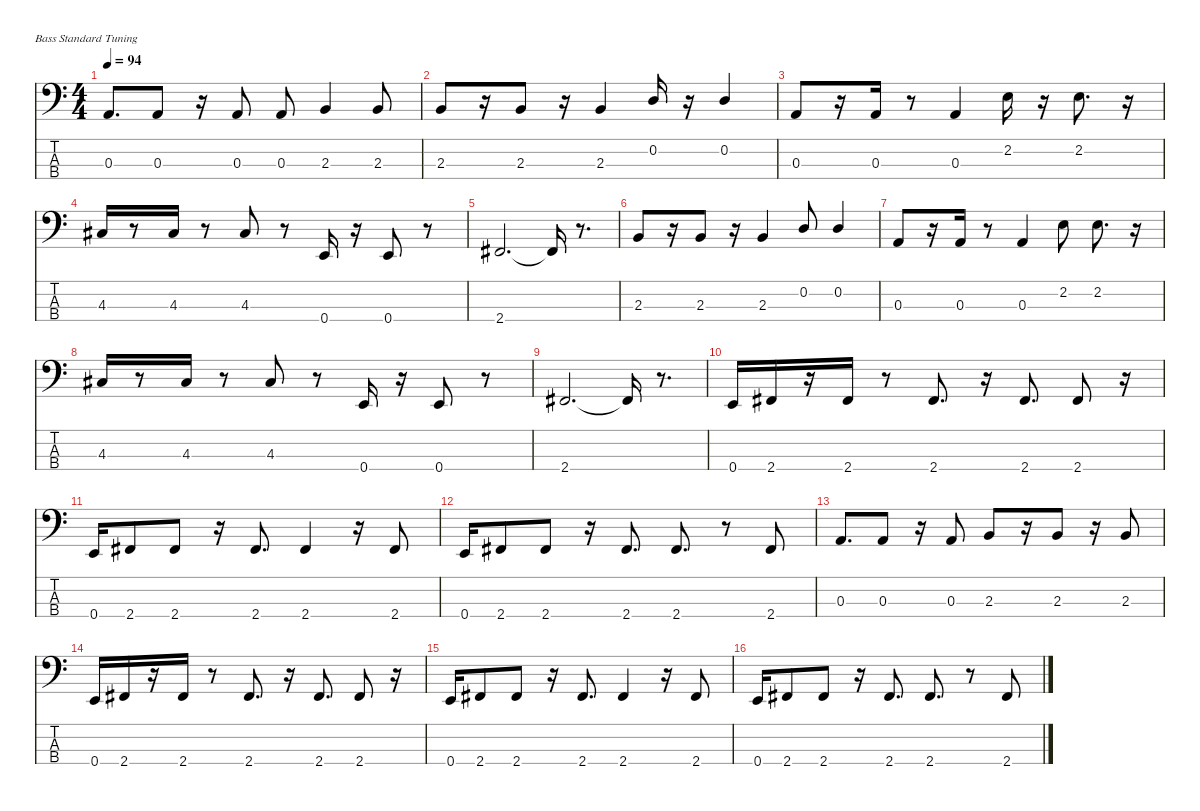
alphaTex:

\defaultSystemsLayout 4
\hideDynamics
\bracketExtendMode nobrackets
\singleTrackTrackNamePolicy hidden
\multiTrackTrackNamePolicy hidden
\otherSystemsTrackNameOrientation horizontal
\track ("bass" "el.bs.") {instrument electricbasspick}
\staff {score tabs}
\tuning (G2 D2 A1 E1)
\ts (4 4)
\tempo 94
\clef f4
\ks c
0.3.8{d dy mf beam Up} 0.3.8{beam Up} r.16{beam Up} 0.3.8{beam Up} 0.3.8{dy mp beam Up} 2.3.4{dy mf beam Up} 2.3.8{beam Up} |
2.3.8{beam Up} r.16{beam Up} 2.3.8{beam Up} r.16{beam Up} 2.3.4{beam Up} 0.2.16{beam Up} r.16{beam Up} 0.2.4{beam Up} |
0.3.8{beam Up} r.16{beam Up} 0.3.16{beam Up} r.8{beam Up} 0.3.4{beam Up} 2.2.16{beam Down} r.16{beam Down} 2.2.8{d beam Down} r.16{beam Down} |
4.3{acc #}.16{beam Up} r.8{beam Up} 4.3{acc #}.16{beam Up} r.8{beam Up} 4.3{acc #}.8{beam Up} r.8{beam Up} 0.4.16{beam Up} r.16{beam Up} 0.4.8{beam Up} r.8{beam Up} |
2.4{acc #}.2{d beam Up} 2.4{t acc #}.16{dy f beam Up} r.8{d beam Up} |
2.3.8{dy mf beam Up} r.16{beam Up} 2.3.8{beam Up} r.16{beam Up} 2.3.4{beam Up} 0.2.8{beam Up} 0.2.4{beam Up} |
0.3.8{beam Up} r.16{beam Up} 0.3.16{beam Up} r.8{beam Up} 0.3.4{beam Up} 2.2.8{beam Down} 2.2.8{d beam Down} r.16{beam Down} |
4.3{acc #}.16{beam Up} r.8{beam Up} 4.3{acc #}.16{beam Up} r.8{beam Up} 4.3{acc #}.8{beam Up} r.8{beam Up} 0.4.16{beam Up} r.16{beam Up} 0.4.8{beam Up} r.8{beam Up} |
2.4{acc #}.2{d beam Up} 2.4{t acc #}.16{dy f beam Up} r.8{d beam Up} |
0.4.16{dy mf beam Up} 2.4{acc #}.16{beam Up} r.16{beam Up} 2.4{acc #}.16{beam Up} r.8{beam Up} 2.4{acc #}.8{d dy f beam Up} r.16{beam Up} 2.4{acc #}.8{d dy mp beam Up} 2.4{acc #}.8{dy mf beam Up} r.16{beam Up} |
0.4.16{beam Up} 2.4{acc #}.8{beam Up} 2.4{acc #}.8{beam Up} r.16{beam Up} 2.4{acc #}.8{d dy f beam Up} 2.4{acc #}.4{dy mf beam Up} r.16{beam Up} 2.4{acc #}.8{beam Up} |
0.4.16{dy mp beam Up} 2.4{acc #}.8{dy mf beam Up} 2.4{acc #}.8{beam Up} r.16{beam Up} 2.4{acc #}.8{d beam Up} 2.4{acc #}.8{d beam Up} r.8{beam Up} 2.4{acc #}.8{beam Up} |
0.3.8{d beam Up} 0.3.8{beam Up} r.16{beam Up} 0.3.8{beam Up} 2.3.8{dy mp beam Up} r.16{beam Up} 2.3.8{dy mf beam Up} r.16{beam Up} 2.3.8{beam Up} |
0.4.16{beam Up} 2.4{acc #}.16{beam Up} r.16{beam Up} 2.4{acc #}.16{beam Up} r.8{beam Up} 2.4{acc #}.8{d dy f beam Up} r.16{beam Up} 2.4{acc #}.8{d dy mp beam Up} 2.4{acc #}.8{dy mf beam Up} r.16{beam Up} |
0.4.16{beam Up} 2.4{acc #}.8{beam Up} 2.4{acc #}.8{beam Up} r.16{beam Up} 2.4{acc #}.8{d dy f beam Up} 2.4{acc #}.4{dy mf beam Up} r.16{beam Up} 2.4{acc #}.8{beam Up} |
0.4.16{dy mp beam Up} 2.4{acc #}.8{dy mf beam Up} 2.4{acc #}.8{beam Up} r.16{beam Up} 2.4{acc #}.8{d beam Up} 2.4{acc #}.8{d beam Up} r.8{beam Up} 2.4{acc #}.8{beam Up}
